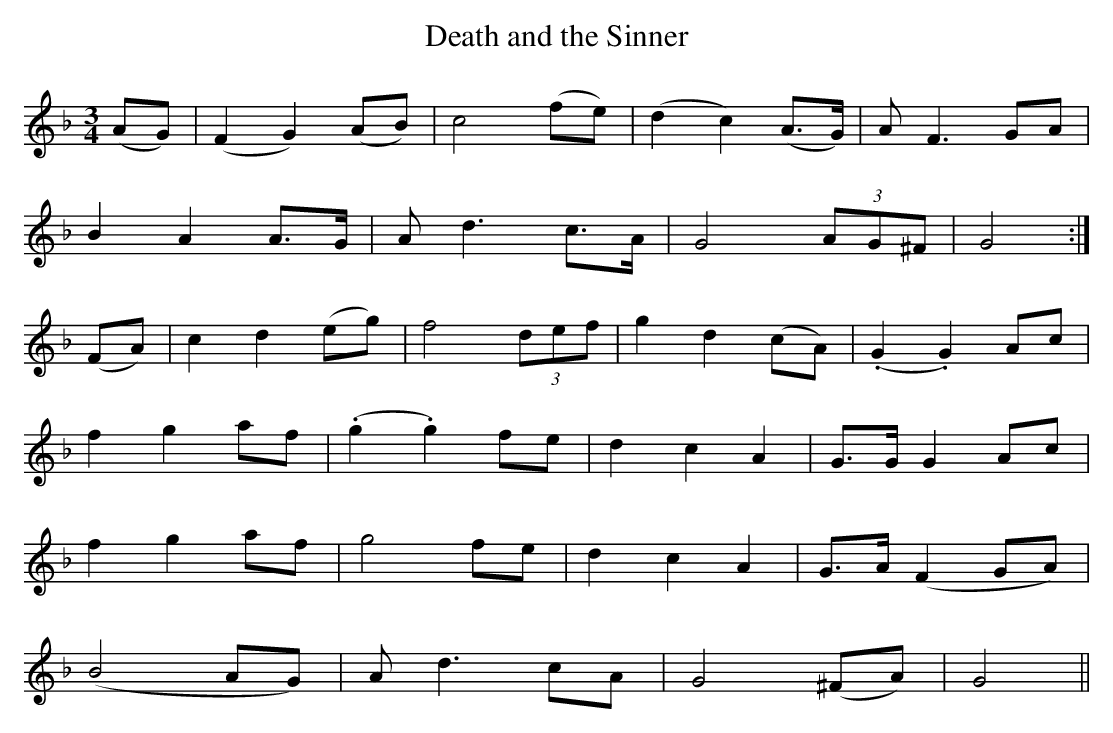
X:1
T: Death and the Sinner
M: 3/4
L: 1/8
K: Gdor
(AG) | (F2 G2) (AB) | c4 (fe) | (d2 c2) (A>G) | A F3 GA |
B2 A2 A>G | A d3 c>A | G4 (3AG^F | G4 :|
(FA) | c2 d2 (eg) | f4 (3def | g2 d2 (cA) | (.G2 .G2) Ac |
f2 g2 af | (.g2 .g2) fe | d2 c2 A2 | G>G G2 Ac |
f2 g2 af | g4 fe | d2 c2 A2 | G>A (F2 GA) |
(B4 AG) | A d3 cA | G4 (^FA) | G4 ||
